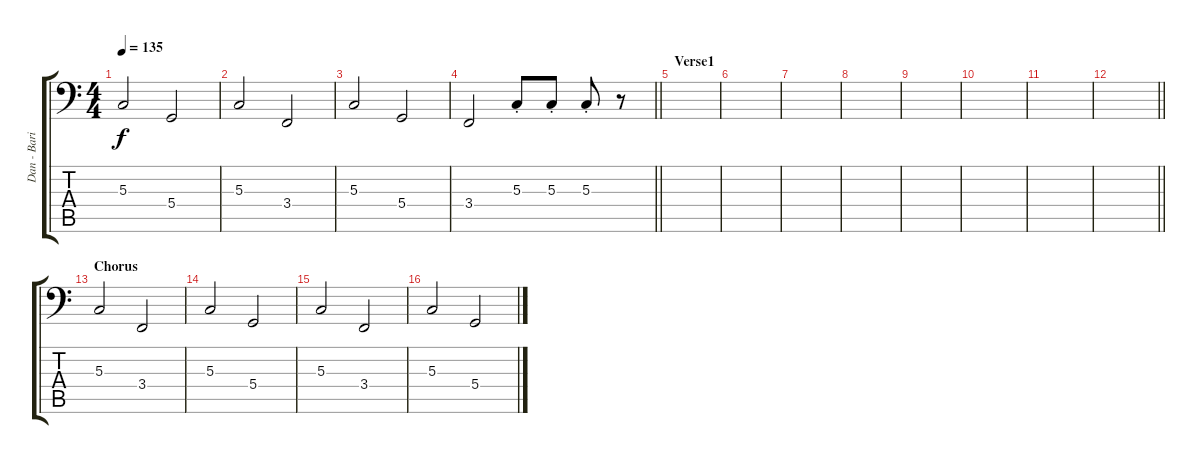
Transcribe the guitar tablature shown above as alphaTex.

\track ("Dan - Bari Sax" "Dan - Bari") {instrument baritonesax}
\staff {score tabs}
\tuning (E3 B2 G2 D2 A1 E1) {hide}
\ts (4 4)
\tempo 135
\clef f4
\ks c
5.3.2{dy f} 5.4.2 |
5.3.2 3.4.2 |
5.3.2 5.4.2 |
\barLineRight lightlight
3.4.2 5.3{st}.8 5.3{st}.8 5.3{st}.8 r.8 |
\section ("" "Verse1")
|
|
|
|
|
|
|
\barLineRight lightlight
|
\section ("" "Chorus")
5.3.2 3.4.2 |
5.3.2 5.4.2 |
5.3.2 3.4.2 |
5.3.2 5.4.2
